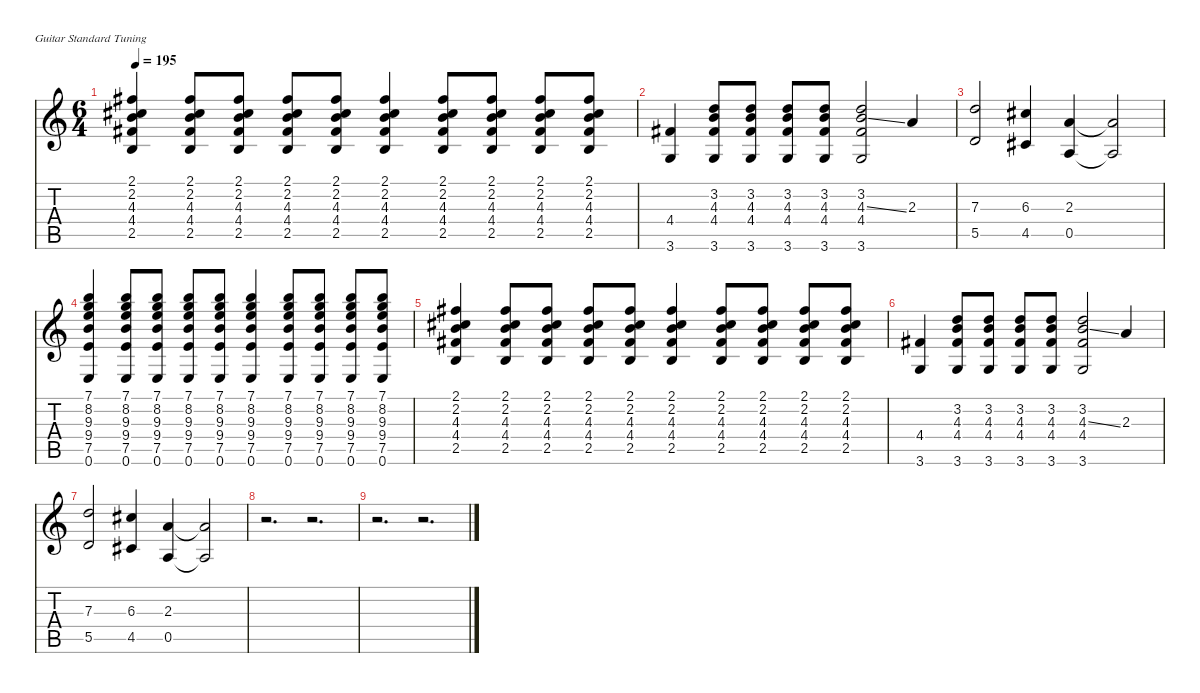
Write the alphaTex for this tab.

\defaultSystemsLayout 4
\hideDynamics
\bracketExtendMode nobrackets
\singleTrackTrackNamePolicy hidden
\multiTrackTrackNamePolicy hidden
\firstSystemTrackNameMode fullname
\firstSystemTrackNameOrientation horizontal
\otherSystemsTrackNameOrientation horizontal
\track ("Guitar 1" "dist.guit.") {instrument distortionguitar}
\staff {score tabs}
\tuning (E4 B3 G3 D3 A2 E2)
\ts (6 4)
\tempo 195
\clef g2
\ks c
(2.1{acc #} 2.2{acc #} 4.3 4.4{acc #} 2.5).4{dy f beam Up} (2.1{acc #} 2.2{acc #} 4.3 4.4{acc #} 2.5).8{beam Up} (2.1{acc #} 2.2{acc #} 4.3 4.4{acc #} 2.5).8{beam Up} (2.1{acc #} 2.2{acc #} 4.3 4.4{acc #} 2.5).8{beam Up} (2.1{acc #} 2.2{acc #} 4.3 4.4{acc #} 2.5).8{beam Up} (2.1{acc #} 2.2{acc #} 4.3 4.4{acc #} 2.5).4{beam Up} (2.1{acc #} 2.2{acc #} 4.3 4.4{acc #} 2.5).8{beam Up} (2.1{acc #} 2.2{acc #} 4.3 4.4{acc #} 2.5).8{beam Up} (2.1{acc #} 2.2{acc #} 4.3 4.4{acc #} 2.5).8{beam Up} (2.1{acc #} 2.2{acc #} 4.3 4.4{acc #} 2.5).8{beam Up} |
(4.4{acc #} 3.6).4{beam Up} (3.2 4.3 4.4{acc #} 3.6).8{beam Up} (3.2 4.3 4.4{acc #} 3.6).8{beam Up} (3.2 4.3 4.4{acc #} 3.6).8{beam Up} (3.2 4.3 4.4{acc #} 3.6).8{beam Up} (3.2 4.3{ss} 4.4{acc #} 3.6).2{beam Up} 2.3.4{beam Up} |
(7.3 5.5).2{beam Up} (6.3{acc #} 4.5{acc #}).4{beam Up} (2.3 0.5).4{beam Up} (2.3{t} 0.5{t}).2{beam Up} |
(7.1 8.2 9.3 9.4 7.5 0.6).4{beam Up} (7.1 8.2 9.3 9.4 7.5 0.6).8{beam Up} (7.1 8.2 9.3 9.4 7.5 0.6).8{beam Up} (7.1 8.2 9.3 9.4 7.5 0.6).8{beam Up} (7.1 8.2 9.3 9.4 7.5 0.6).8{beam Up} (7.1 8.2 9.3 9.4 7.5 0.6).4{beam Up} (7.1 8.2 9.3 9.4 7.5 0.6).8{beam Up} (7.1 8.2 9.3 9.4 7.5 0.6).8{beam Up} (7.1 8.2 9.3 9.4 7.5 0.6).8{beam Up} (7.1 8.2 9.3 9.4 7.5 0.6).8{beam Up} |
(2.1{acc #} 2.2{acc #} 4.3 4.4{acc #} 2.5).4{beam Up} (2.1{acc #} 2.2{acc #} 4.3 4.4{acc #} 2.5).8{beam Up} (2.1{acc #} 2.2{acc #} 4.3 4.4{acc #} 2.5).8{beam Up} (2.1{acc #} 2.2{acc #} 4.3 4.4{acc #} 2.5).8{beam Up} (2.1{acc #} 2.2{acc #} 4.3 4.4{acc #} 2.5).8{beam Up} (2.1{acc #} 2.2{acc #} 4.3 4.4{acc #} 2.5).4{beam Up} (2.1{acc #} 2.2{acc #} 4.3 4.4{acc #} 2.5).8{beam Up} (2.1{acc #} 2.2{acc #} 4.3 4.4{acc #} 2.5).8{beam Up} (2.1{acc #} 2.2{acc #} 4.3 4.4{acc #} 2.5).8{beam Up} (2.1{acc #} 2.2{acc #} 4.3 4.4{acc #} 2.5).8{beam Up} |
(4.4{acc #} 3.6).4{beam Up} (3.2 4.3 4.4{acc #} 3.6).8{beam Up} (3.2 4.3 4.4{acc #} 3.6).8{beam Up} (3.2 4.3 4.4{acc #} 3.6).8{beam Up} (3.2 4.3 4.4{acc #} 3.6).8{beam Up} (3.2 4.3{ss} 4.4{acc #} 3.6).2{beam Up} 2.3.4{beam Up} |
(7.3 5.5).2{beam Up} (6.3{acc #} 4.5{acc #}).4{beam Up} (2.3 0.5).4{beam Up} (2.3{t} 0.5{t}).2{beam Up} |
r.2{d beam Down} r.2{d beam Down} |
r.2{d beam Down} r.2{d beam Down}
